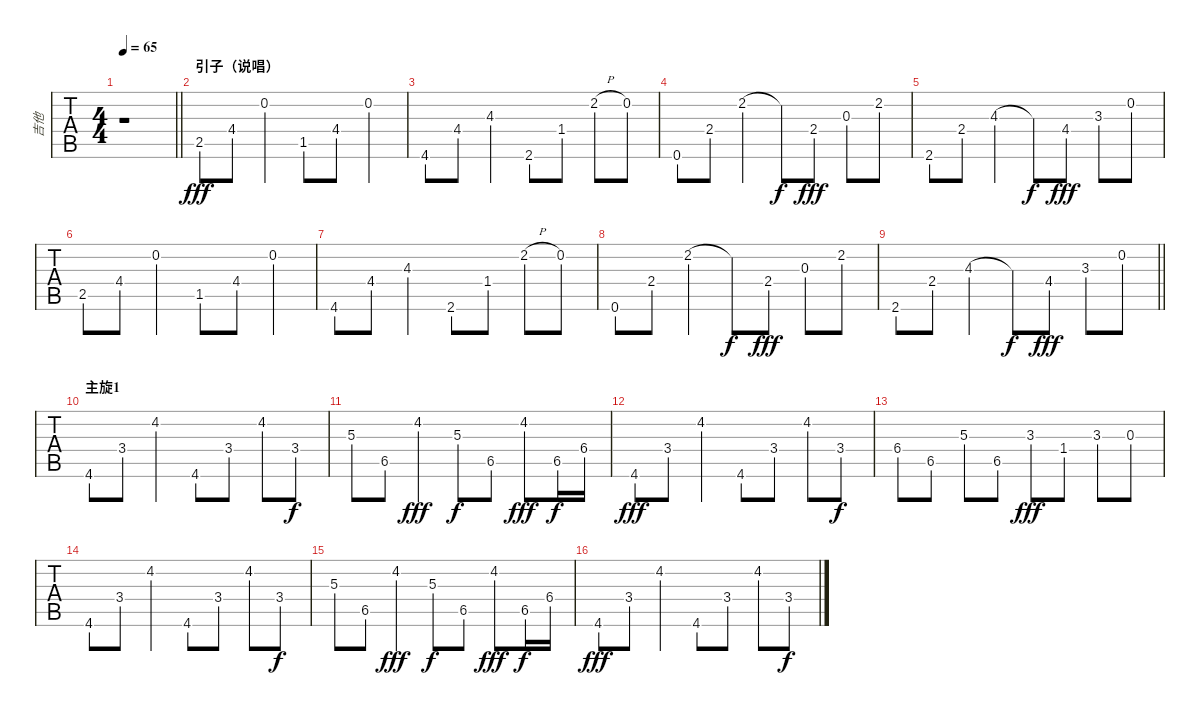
\track ("吉他" "吉他") {instrument electricgrandpiano}
\staff {tabs}
\tuning (E4 B3 G3 D3 A2 E2) {hide}
\ts (4 4)
\tempo 65
\clef g2
\barLineRight lightlight
\ks c
r.1{dy fff instrument electricgrandpiano} |
\section ("" "引子（说唱）")
2.5{hac}.8 4.4{hac}.8 0.2{hac}.4 1.5{hac}.8 4.4{hac}.8 0.2{hac}.4 |
4.6{hac}.8 4.4{hac}.8 4.3{hac}.4 2.6{hac}.8 1.4{hac}.8 2.2{h hac}.8 0.2{hac}.8 |
0.6{hac}.8 2.4{hac}.8 2.2{hac}.4 2.2{t}.8{dy f} 2.4{hac}.8{dy fff} 0.3{hac}.8 2.2{hac}.8 |
2.6{hac}.8 2.4{hac}.8 4.3{hac}.4 4.3{t}.8{dy f} 4.4{hac}.8{dy fff} 3.3{hac}.8 0.2{hac}.8 |
2.5{hac}.8 4.4{hac}.8 0.2{hac}.4 1.5{hac}.8 4.4{hac}.8 0.2{hac}.4 |
4.6{hac}.8 4.4{hac}.8 4.3{hac}.4 2.6{hac}.8 1.4{hac}.8 2.2{h hac}.8 0.2{hac}.8 |
0.6{hac}.8 2.4{hac}.8 2.2{hac}.4 2.2{t}.8{dy f} 2.4{hac}.8{dy fff} 0.3{hac}.8 2.2{hac}.8 |
\barLineRight lightlight
2.6{hac}.8 2.4{hac}.8 4.3{hac}.4 4.3{t}.8{dy f} 4.4{hac}.8{dy fff} 3.3{hac}.8 0.2{hac}.8 |
\section ("" "主旋1")
4.6{hac}.8 3.4{hac}.8 4.2{hac}.4 4.6{hac}.8 3.4{hac}.8 4.2{hac}.8 3.4.8{dy f} |
5.3.8 6.5.8 4.2{hac}.4{dy fff} 5.3.8{dy f} 6.5.8 4.2{hac}.8{dy fff} 6.5.16{dy f} 6.4.16 |
4.6{hac}.8{dy fff} 3.4{hac}.8 4.2{hac}.4 4.6{hac}.8 3.4{hac}.8 4.2{hac}.8 3.4.8{dy f} |
6.4.8 6.5.8 5.3.8 6.5.8 3.3{hac}.8{dy fff} 1.4{hac}.8 3.3{hac}.8 0.3{hac}.8 |
4.6{hac}.8 3.4{hac}.8 4.2{hac}.4 4.6{hac}.8 3.4{hac}.8 4.2{hac}.8 3.4.8{dy f} |
5.3.8 6.5.8 4.2{hac}.4{dy fff} 5.3.8{dy f} 6.5.8 4.2{hac}.8{dy fff} 6.5.16{dy f} 6.4.16 |
4.6{hac}.8{dy fff} 3.4{hac}.8 4.2{hac}.4 4.6{hac}.8 3.4{hac}.8 4.2{hac}.8 3.4.8{dy f}
